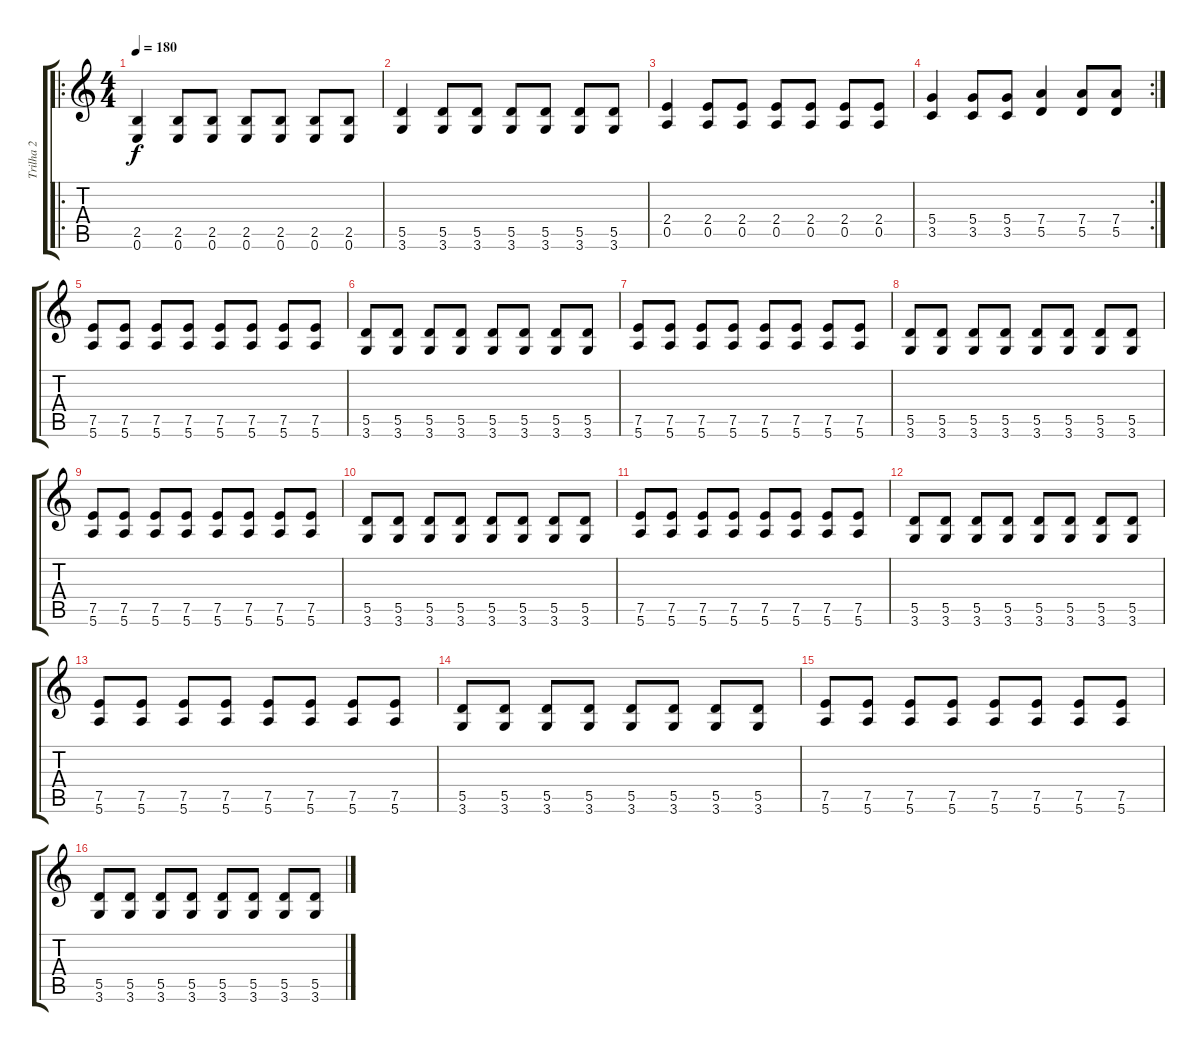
\track ("Trilha 2" "Trilha 2") {instrument distortionguitar}
\staff {score tabs}
\tuning (E4 B3 G3 D3 A2 E2) {hide}
\ro
\ts (4 4)
\tempo 180
\clef g2
\ks c
(2.5 0.6).4{dy f} (2.5 0.6).8 (2.5 0.6).8 (2.5 0.6).8 (2.5 0.6).8 (2.5 0.6).8 (2.5 0.6).8 |
(5.5 3.6).4 (5.5 3.6).8 (5.5 3.6).8 (5.5 3.6).8 (5.5 3.6).8 (5.5 3.6).8 (5.5 3.6).8 |
(2.4 0.5).4 (2.4 0.5).8 (2.4 0.5).8 (2.4 0.5).8 (2.4 0.5).8 (2.4 0.5).8 (2.4 0.5).8 |
\rc 2
(5.4 3.5).4 (5.4 3.5).8 (5.4 3.5).8 (7.4 5.5).4 (7.4 5.5).8 (7.4 5.5).8 |
(7.5 5.6).8 (7.5 5.6).8 (7.5 5.6).8 (7.5 5.6).8 (7.5 5.6).8 (7.5 5.6).8 (7.5 5.6).8 (7.5 5.6).8 |
(5.5 3.6).8 (5.5 3.6).8 (5.5 3.6).8 (5.5 3.6).8 (5.5 3.6).8 (5.5 3.6).8 (5.5 3.6).8 (5.5 3.6).8 |
(7.5 5.6).8 (7.5 5.6).8 (7.5 5.6).8 (7.5 5.6).8 (7.5 5.6).8 (7.5 5.6).8 (7.5 5.6).8 (7.5 5.6).8 |
(5.5 3.6).8 (5.5 3.6).8 (5.5 3.6).8 (5.5 3.6).8 (5.5 3.6).8 (5.5 3.6).8 (5.5 3.6).8 (5.5 3.6).8 |
(7.5 5.6).8 (7.5 5.6).8 (7.5 5.6).8 (7.5 5.6).8 (7.5 5.6).8 (7.5 5.6).8 (7.5 5.6).8 (7.5 5.6).8 |
(5.5 3.6).8 (5.5 3.6).8 (5.5 3.6).8 (5.5 3.6).8 (5.5 3.6).8 (5.5 3.6).8 (5.5 3.6).8 (5.5 3.6).8 |
(7.5 5.6).8 (7.5 5.6).8 (7.5 5.6).8 (7.5 5.6).8 (7.5 5.6).8 (7.5 5.6).8 (7.5 5.6).8 (7.5 5.6).8 |
(5.5 3.6).8 (5.5 3.6).8 (5.5 3.6).8 (5.5 3.6).8 (5.5 3.6).8 (5.5 3.6).8 (5.5 3.6).8 (5.5 3.6).8 |
(7.5 5.6).8 (7.5 5.6).8 (7.5 5.6).8 (7.5 5.6).8 (7.5 5.6).8 (7.5 5.6).8 (7.5 5.6).8 (7.5 5.6).8 |
(5.5 3.6).8 (5.5 3.6).8 (5.5 3.6).8 (5.5 3.6).8 (5.5 3.6).8 (5.5 3.6).8 (5.5 3.6).8 (5.5 3.6).8 |
(7.5 5.6).8 (7.5 5.6).8 (7.5 5.6).8 (7.5 5.6).8 (7.5 5.6).8 (7.5 5.6).8 (7.5 5.6).8 (7.5 5.6).8 |
(5.5 3.6).8 (5.5 3.6).8 (5.5 3.6).8 (5.5 3.6).8 (5.5 3.6).8 (5.5 3.6).8 (5.5 3.6).8 (5.5 3.6).8
